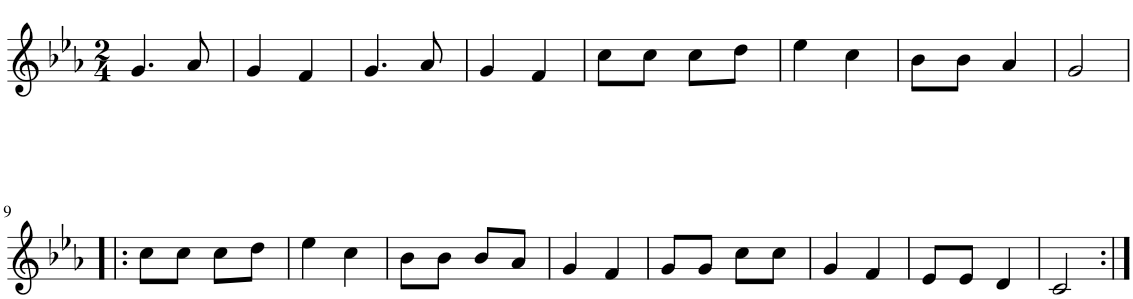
**kern
*part1
*staff1
*I"Voice
*clefG2
*k[b-e-a-]
*M2/4
=1
4.g/
8a-/
=2
4g/
4f/
=3
4.g/
8a-/
=4
4g/
4f/
=5
8cc\L
8cc\J
8cc\L
8dd\J
=6
4ee-\
4cc\
=7
8b-\L
8b-\J
4a-/
=8
2g/
!!LO:LB:g=z
=9!|:
8cc\L
8cc\J
8cc\L
8dd\J
=10
4ee-\
4cc\
=11
8b-\L
8b-\J
8b-/L
8a-/J
=12
4g/
4f/
=13
8g/L
8g/J
8cc\L
8cc\J
=14
4g/
4f/
=15
8e-/L
8e-/J
4d/
=16
2c/
=:|!
*-
